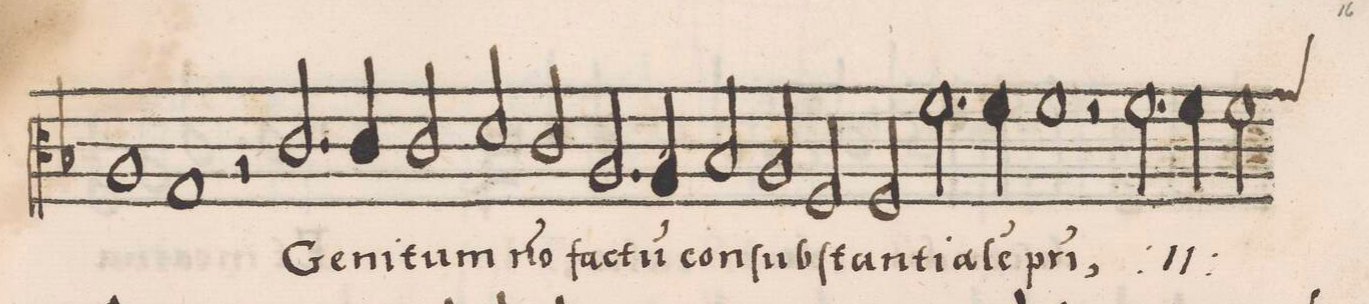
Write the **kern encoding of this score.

**kern	**text
*I"CANTVS	*
*clefC3	*
*k[b-]	*
*M2/1	*
1A	.
=44-	=44-
1G	.
2r	.
2.c/	Ge-
=45-	=45-
4c/	-ni-
2c/	-tum
2d/	no(n)
2c/	fac-
=46-	=46-
2.A/	-tu(m)
4A/	con-
2B-/	-ſub-
2A/	-ſtan-
=47-	=47-
2F/	-ti-
2F/	-a-
2.f\	-le(m)
4f\	p(at)-
=48-	=48-
1f	-ri,
2r	.
*	*ij
2.f\	con-
=49-	=49-
4f\	-ſub-
*custos:g	*
2f\	-ſtan-
*-	*-
